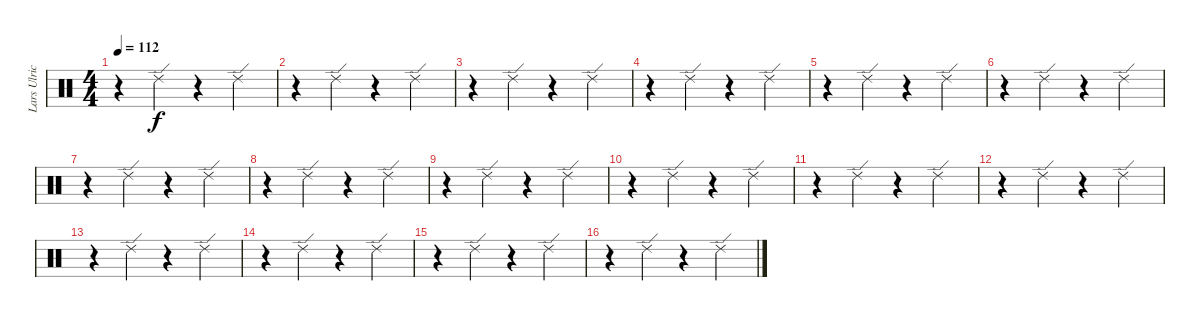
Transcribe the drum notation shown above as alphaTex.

\track ("Lars Ulrich (Drums)" "Lars Ulric") {instrument percussion}
\staff {score}
\articulation defaults
\ts (4 4)
\tempo 112
\clef neutral
\ks c
r.4{dy f} "Ride (edge) 2".4 r.4 "Ride (edge) 2".4 |
r.4 "Ride (edge) 2".4 r.4 "Ride (edge) 2".4 |
r.4 "Ride (edge) 2".4 r.4 "Ride (edge) 2".4 |
r.4 "Ride (edge) 2".4 r.4 "Ride (edge) 2".4 |
r.4 "Ride (edge) 2".4 r.4 "Ride (edge) 2".4 |
r.4 "Ride (edge) 2".4 r.4 "Ride (edge) 2".4 |
r.4 "Ride (edge) 2".4 r.4 "Ride (edge) 2".4 |
r.4 "Ride (edge) 2".4 r.4 "Ride (edge) 2".4 |
r.4 "Ride (edge) 2".4 r.4 "Ride (edge) 2".4 |
r.4 "Ride (edge) 2".4 r.4 "Ride (edge) 2".4 |
r.4 "Ride (edge) 2".4 r.4 "Ride (edge) 2".4 |
r.4 "Ride (edge) 2".4 r.4 "Ride (edge) 2".4 |
r.4 "Ride (edge) 2".4 r.4 "Ride (edge) 2".4 |
r.4 "Ride (edge) 2".4 r.4 "Ride (edge) 2".4 |
r.4 "Ride (edge) 2".4 r.4 "Ride (edge) 2".4 |
r.4 "Ride (edge) 2".4 r.4 "Ride (edge) 2".4
